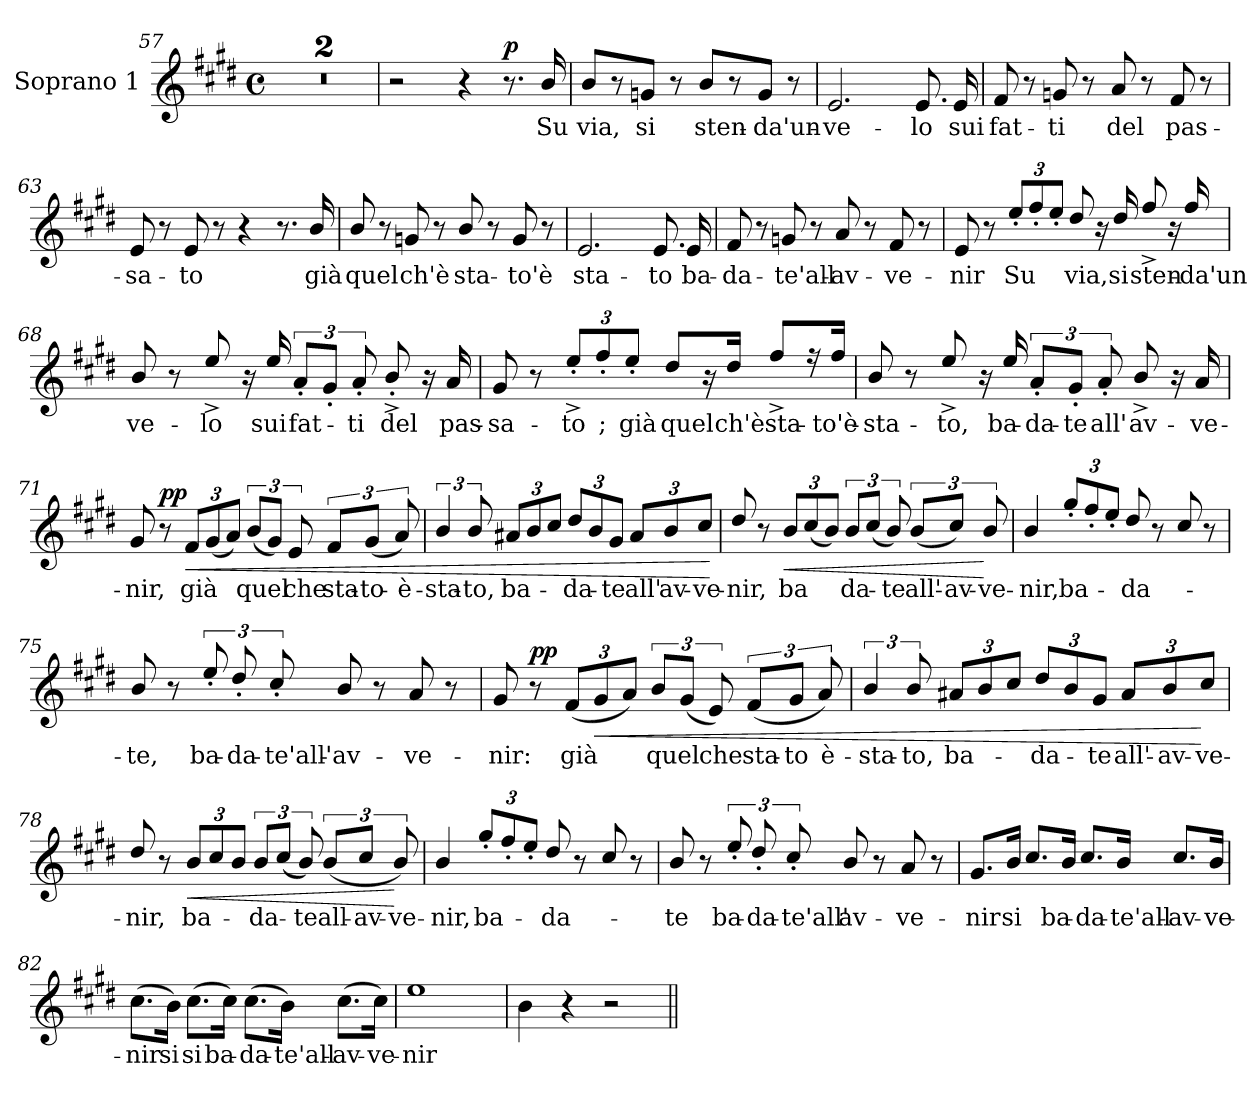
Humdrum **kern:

**kern	**text	**dynam
*part1	*part1	*part1
*staff1	*staff1	*staff1
*I"Soprano 1	*	*
*I'S.1	*	*
*clefG2	*	*
*k[f#c#g#d#]	*	*
*E:	*	*
*M4/4	*	*
*met(c)	*	*
=57	=57	=57
1r	.	.
!!LO:PB:g=z
=58	=58	=58
1r	.	.
=59	=59	=59
2r	.	.
4r	.	.
!	!	!LO:DY:a
8.r	.	p
16b/	Su	.
=60	=60	=60
8b/L	via,	.
8r	.	.
8gn/J	si	.
8r	.	.
8b/L	sten-	.
8r	.	.
8g/J	-da'un-	.
8r	.	.
=61	=61	=61
2.e/	-ve-	.
8.e/	-lo	.
16e/	sui	.
!!LO:LB:g=z
=62	=62	=62
8f#/	fat-	.
8r	.	.
8gn/	-ti	.
8r	.	.
8a/	del	.
8r	.	.
8f#/	pas-	.
8r	.	.
=63	=63	=63
8e/	-sa-	.
8r	.	.
8e/	-to	.
8r	.	.
4r	.	.
8.r	.	.
16b/	già	.
=64	=64	=64
8b/	quel	.
8r	.	.
8gn/	ch'è	.
8r	.	.
8b/	sta-	.
8r	.	.
8g/	-to'è	.
8r	.	.
!!LO:PB:g=z
=65	=65	=65
2.e/	sta-	.
8.e/	-to	.
16e/	ba-	.
=66	=66	=66
8f#/	-da-	.
8r	.	.
8gn/	-te'all-	.
8r	.	.
8a/	-av-	.
8r	.	.
8f#/	-ve-	.
8r	.	.
=67	=67	=67
8e/	-nir	.
8r	.	.
*Xbrackettup	*	*
12ee'/L	Su	.
12ff#'/	.	.
12ee'/J	.	.
8dd#/	via,	.
16r	.	.
16dd#/	si	.
8ff#^/	sten-	.
16r	.	.
16ff#/	-da'un	.
!!LO:LB:g=z
=68	=68	=68
8b/	ve-	.
8r	.	.
8ee^/	-lo	.
16r	.	.
16ee/	sui	.
*brackettup	*	*
12a'/L	fat-	.
12g#'/J	.	.
12a'/	-ti	.
8b^'/	del	.
16r	.	.
16a/	pas-	.
=69	=69	=69
8g#/	-sa-	.
8r	.	.
*Xbrackettup	*	*
12ee^'/L	-to	.
12ff#'/	;	.
12ee'/J	già	.
8dd#/L	quel	.
16r	.	.
16dd#/Jk	ch'è	.
8ff#^/L	sta-	.
16r	.	.
16ff#/Jk	-to'è-	.
!!LO:PB:g=z
=70	=70	=70
8b/	-sta-	.
8r	.	.
8ee^/	-to,	.
16r	.	.
16ee/	ba-	.
*brackettup	*	*
12a'/L	-da-	.
12g#'/J	-te	.
12a'/	all'	.
8b^/	av-	.
16r	.	.
16a/	-ve-	.
=71	=71	=71
8g#/	-nir,	.
!	!	!LO:DY:a
8r	.	pp
*Xbrackettup	*	*
!	!	!LO:HP:b
12f#/L	già	<
(>12g#/	.	.
12a/J)	.	.
*brackettup	*	*
(>12b/L	quel	.
12g#/J)	.	.
12e/	che	.
12f#/L	sta-	.
(>12g#/J	-to-	.
12a/)	-è-	.
!!LO:LB:g=z
=72	=72	=72
6b/	-sta-	.
12b/	-to,	.
*Xbrackettup	*	*
12a#X/L	ba-	.
12b/	.	.
12cc#/J	.	.
12dd#/L	-da-	.
12b/	.	.
12g#/J	-te	.
12a#/L	all'	.
12b/	av-	.
12cc#/J	-ve-	.
.	.	[
=73	=73	=73
8dd#/	-nir,	.
8r	.	.
!	!	!LO:HP:b
12b/L	ba	<
(>12cc#/	.	.
12b/J)	.	.
*brackettup	*	*
12b/L	da-	.
(>12cc#/J	.	.
12b/)	-te	.
(>12b/L	all'-	.
12cc#/J)	-av-	.
12b/	-ve-	[
=74	=74	=74
4b/	-nir,	.
*Xbrackettup	*	*
12gg#'/L	ba-	.
12ff#'/	.	.
12ee'/J	.	.
8dd#/	-da-	.
8r	.	.
8cc#/	.	.
8r	.	.
!!LO:PB:g=z
=75	=75	=75
8b/	-te,	.
8r	.	.
*brackettup	*	*
12ee'/	ba-	.
12dd#'/	-da-	.
12cc#'/	-te'all'-	.
8b/	-av-	.
8r	.	.
8a/	-ve-	.
8r	.	.
=76	=76	=76
8g#/	-nir:	.
!	!	!LO:DY:a
8r	.	pp
*Xbrackettup	*	*
(>12f#/L	già	.
!	!	!LO:HP:b
12g#/	.	<
12a/J)	.	.
*brackettup	*	*
12b/L	quel	.
(>12g#/J	.	.
12e/)	che	.
(>12f#/L	sta-	.
12g#/J	-to	.
12a/)	è-	.
!!LO:LB:g=z
=77	=77	=77
6b/	-sta-	.
12b/	-to,	.
*Xbrackettup	*	*
12a#X/L	ba-	.
12b/	.	.
12cc#/J	.	.
12dd#/L	-da-	.
12b/	.	.
12g#/J	-te	.
12a#/L	all'-	.
12b/	-av-	.
12cc#/J	-ve-	[
=78	=78	=78
8dd#/	-nir,	.
8r	.	.
!	!	!LO:HP:b
12b/L	ba-	<
12cc#/	.	.
12b/J	.	.
*brackettup	*	*
12b/L	-da-	.
(>12cc#/J	.	.
12b/)	-te	.
(>12b/L	all-	.
12cc#/J	-av-	.
12b/)	-ve-	[
=79	=79	=79
4b/	-nir,	.
*Xbrackettup	*	*
12gg#'/L	ba-	.
12ff#'/	.	.
12ee'/J	.	.
8dd#/	-da-	.
8r	.	.
8cc#/	.	.
8r	.	.
!!LO:PB:g=z
=80	=80	=80
8b/	-te	.
8r	.	.
*brackettup	*	*
12ee'/	ba-	.
12dd#'/	-da-	.
12cc#'/	-te'all'	.
8b/	av-	.
8r	.	.
8a/	-ve-	.
8r	.	.
=81	=81	=81
8.g#/L	-nir	.
16b/Jk	si	.
8.cc#/L	.	.
16b/Jk	ba-	.
8.cc#/L	-da-	.
16b/Jk	-te'all-	.
8.cc#/L	-av-	.
16b/Jk	-ve-	.
!!LO:LB:g=z
=82	=82	=82
(>8.cc#\L	-nir	.
16b\Jk)	si	.
(>8.cc#\L	si	.
16cc#\Jk)	ba-	.
(>8.cc#\L	-da-	.
16b\Jk)	-te'all-	.
(>8.cc#\L	-av-	.
16cc#\Jk)	-ve-	.
=83	=83	=83
1ee	-nir	.
=84	=84	=84
4b\	.	.
4r	.	.
2r	.	.
=||	=||	=||
*-	*-	*-
